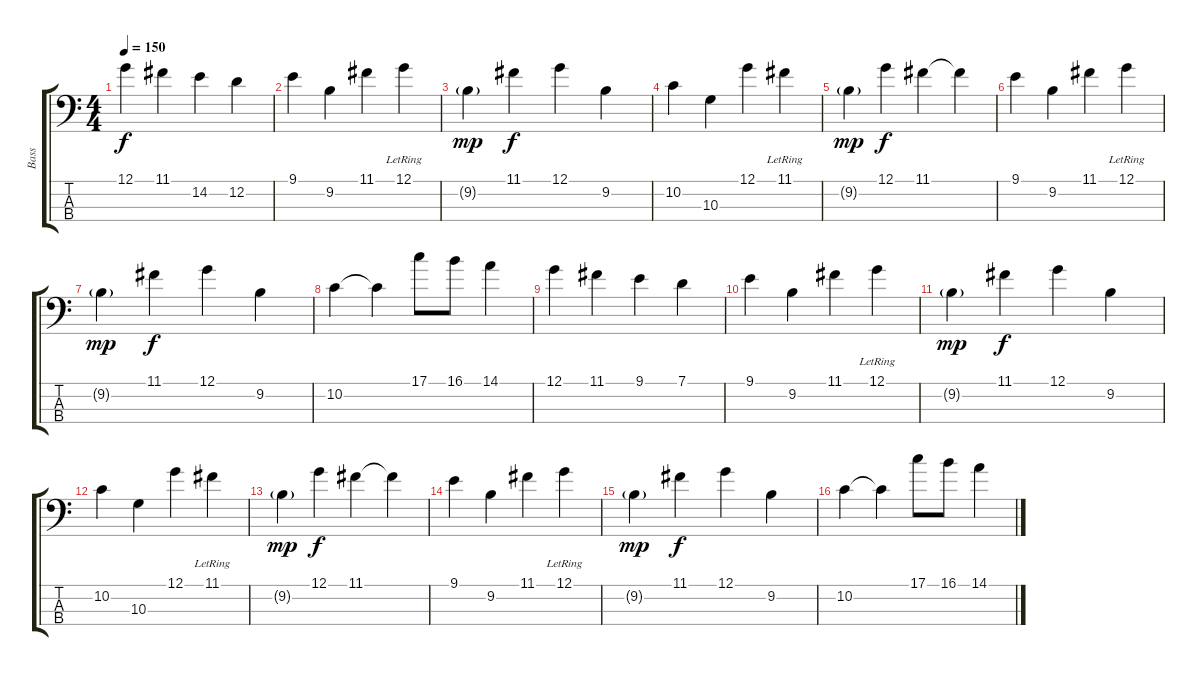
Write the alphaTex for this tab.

\track ("Bass" "Bass") {instrument electricbassfinger}
\staff {score tabs}
\tuning (G2 D2 A1 E1) {hide}
\ts (4 4)
\tempo 150
\clef f4
\ks c
12.1.4{dy f} 11.1.4 14.2.4 12.2.4 |
9.1.4 9.2.4 11.1.4 12.1{lr}.4 |
9.2{g}.4{dy mp} 11.1.4{dy f} 12.1.4 9.2.4 |
10.2.4 10.3.4 12.1.4 11.1{lr}.4 |
9.2{g}.4{dy mp} 12.1.4{dy f} 11.1.4 11.1{t}.4 |
9.1.4 9.2.4 11.1.4 12.1{lr}.4 |
9.2{g}.4{dy mp} 11.1.4{dy f} 12.1.4 9.2.4 |
10.2.4 10.2{t}.4 17.1.8 16.1.8 14.1.4 |
12.1.4 11.1.4 9.1.4 7.1.4 |
9.1.4 9.2.4 11.1.4 12.1{lr}.4 |
9.2{g}.4{dy mp} 11.1.4{dy f} 12.1.4 9.2.4 |
10.2.4 10.3.4 12.1.4 11.1{lr}.4 |
9.2{g}.4{dy mp} 12.1.4{dy f} 11.1.4 11.1{t}.4 |
9.1.4 9.2.4 11.1.4 12.1{lr}.4 |
9.2{g}.4{dy mp} 11.1.4{dy f} 12.1.4 9.2.4 |
10.2.4 10.2{t}.4 17.1.8 16.1.8 14.1.4
